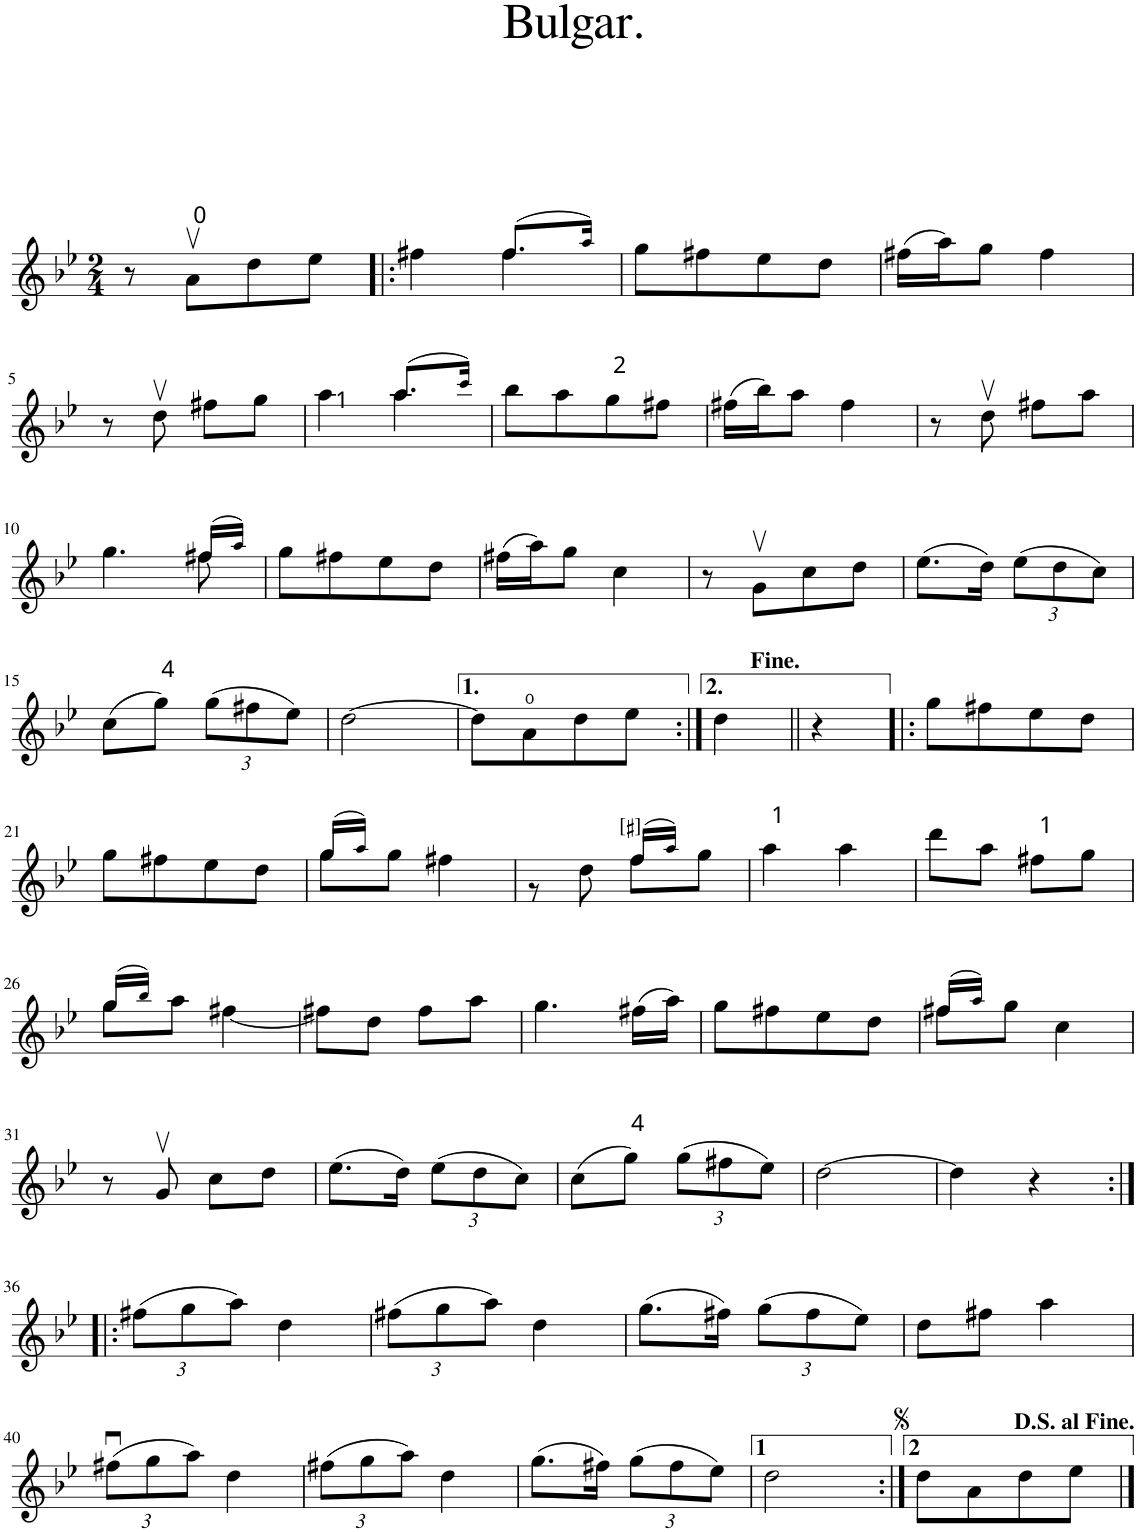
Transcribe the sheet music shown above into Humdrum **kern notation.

**kern
*part1
*staff1
*I"Violin
*I'Vln.
*clefG2
*k[b-e-]
*g:
*M2/4
=1
8r
8av\L
8dd\
8ee-\J
=2!|:
*^
4ryy	4ff#X\
(8.ff#/L	6.ff#\
16aa!/Jk)	.
*v	*v
=3
8gg\L
8ff#X\
8ee-\
8dd\J
=4
(16ff#X\LL
16aa\J)
8gg\J
4ff#\
!!LO:LB:g=z
=5
8r
8ddv\
8ff#X\L
8gg\J
=6
*^
4ryy	4aa\
(8.aa/L	6.aa\
16ccc!/Jk)	.
*v	*v
=7
8bb-\L
8aa\
8gg\
8ff#X\J
=8
(16ff#X\LL
16bb-\J)
8aa\J
4ff#\
=9
8r
8ddv\
8ff#X\L
8aa\J
!!LO:LB:g=z
=10
*^
4.ryy	4.gg\
(16ff#X/LL	8ff#\
16aa!/JJ)	.
*v	*v
=11
8gg\L
8ff#X\
8ee-\
8dd\J
=12
(16ff#X\LL
16aa\J)
8gg\J
4cc\
=13
8r
8gv\L
8cc\
8dd\J
=14
(8.ee-\L
16dd\Jk)
*Xbrackettup
(12ee-\L
12dd\
12cc\J)
!!LO:LB:g=z
=15
(8cc\L
8gg\J)
(12gg\L
12ff#X\
12ee-\J)
=16
[2dd\
=17
8dd\L]
8a\
8dd\
8ee-\J
=18:|!
4dd\
=19||
4r
=20!|:
8gg\L
8ff#X\
8ee-\
8dd\J
!!LO:LB:g=z
=21
8gg\L
8ff#X\
8ee-\
8dd\J
=22
*^
(16gg/LL	8gg\L
16aa!/JJ)	.
8ryy	8gg\J
4ryy	4ff#X\
=23	=23
4ryy	8r
.	8dd\
!LO:TX:a:t=[♯]	!
(16ff/LL	8ff\L
16aa!/JJ)	.
8ryy	8gg\J
*v	*v
=24
4aa\
4aa\
=25
8ddd\L
8aa\J
8ff#X\L
8gg\J
!!LO:LB:g=z
=26
*^
(16gg/LL	8gg\L
16bb-!/JJ)	.
8ryy	8aa\J
4ryy	[4ff#X\
=27	=27
2ryy	8ff#X\L]
.	8dd\J
.	8ff#\L
.	8aa\J
*v	*v
=28
4.gg\
(16ff#X\LL
16aa\JJ)
=29
8gg\L
8ff#X\
8ee-\
8dd\J
=30
*^
(16ff#X/LL	8ff#\L
16aa!/JJ)	.
8ryy	8gg\J
4ryy	4cc\
*v	*v
!!LO:LB:g=z
=31
8r
8gv/
8cc\L
8dd\J
=32
(8.ee-\L
16dd\Jk)
(12ee-\L
12dd\
12cc\J)
=33
(8cc\L
8gg\J)
(12gg\L
12ff#X\
12ee-\J)
=34
[2dd\
=35
4dd\]
4r
!!LO:LB:g=z
=36:|!|:
(12ff#X\L
12gg\
12aa\J)
4dd\
=37
(12ff#X\L
12gg\
12aa\J)
4dd\
=38
(8.gg\L
16ff#X\Jk)
(12gg\L
12ff#\
12ee-\J)
=39
8dd\L
8ff#X\J
4aa\
!!LO:LB:g=z
=40
(12ff#Xu\L
12gg\
12aa\J)
4dd\
=41
(12ff#X\L
12gg\
12aa\J)
4dd\
=42
(8.gg\L
16ff#X\Jk)
(12gg\L
12ff#\
12ee-\J)
=43
2dd\
=44:|!
8dd\L
8a\
8dd\
8ee-\J
==
*-
